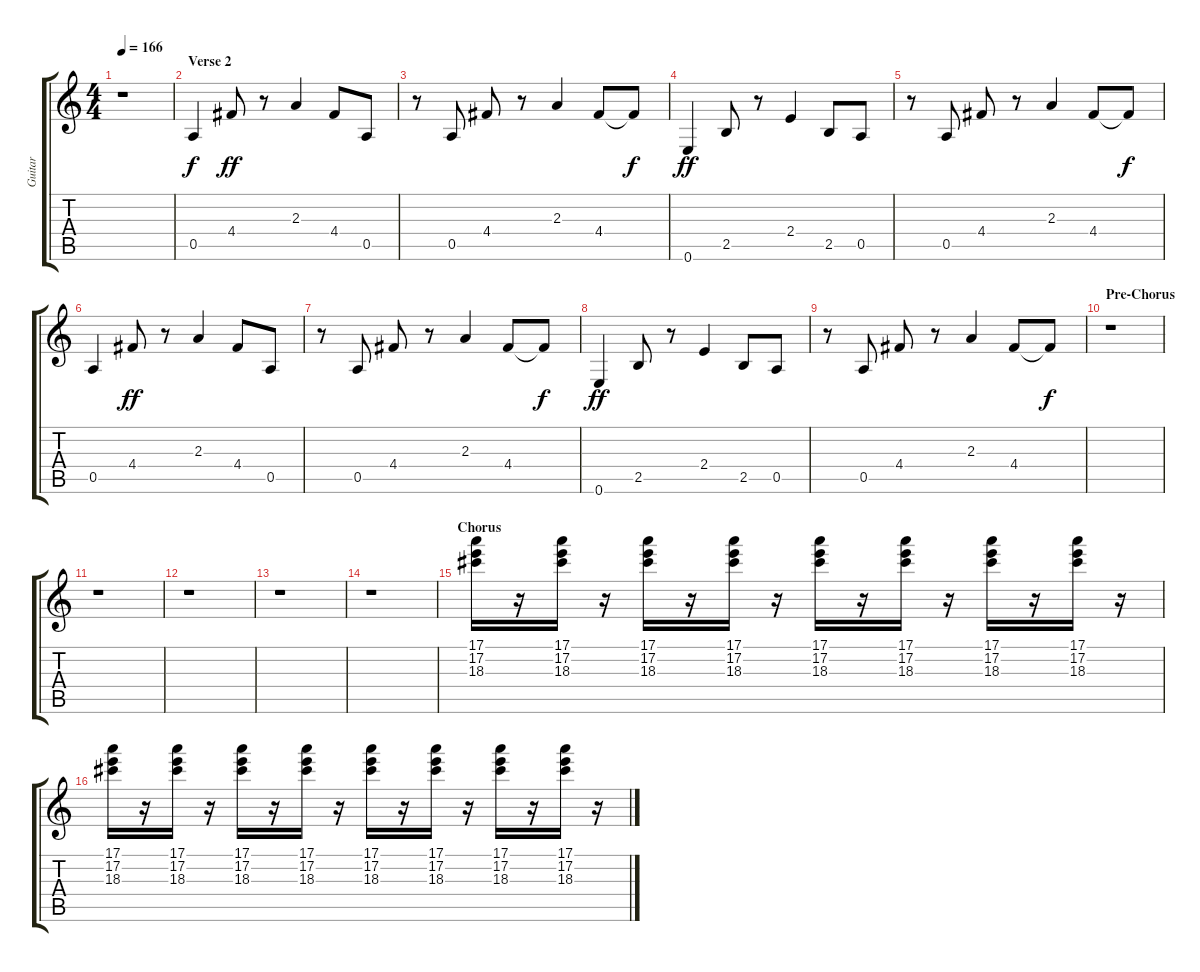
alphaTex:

\track ("Guitar" "Guitar") {instrument distortionguitar}
\staff {score tabs}
\tuning (E4 B3 G3 D3 A2 E2) {hide}
\ts (4 4)
\tempo 166
\clef g2
\ks c
r.1{dy f} |
\section ("" "Verse 2")
0.5.4 4.4.8{dy ff} r.8 2.3.4 4.4.8 0.5.8 |
r.8 0.5.8 4.4.8 r.8 2.3.4 4.4.8 4.4{t}.8{dy f} |
0.6.4{dy ff} 2.5.8 r.8 2.4.4 2.5.8 0.5.8 |
r.8 0.5.8 4.4.8 r.8 2.3.4 4.4.8 4.4{t}.8{dy f} |
0.5.4 4.4.8{dy ff} r.8 2.3.4 4.4.8 0.5.8 |
r.8 0.5.8 4.4.8 r.8 2.3.4 4.4.8 4.4{t}.8{dy f} |
0.6.4{dy ff} 2.5.8 r.8 2.4.4 2.5.8 0.5.8 |
r.8 0.5.8 4.4.8 r.8 2.3.4 4.4.8 4.4{t}.8{dy f} |
\section ("" "Pre-Chorus")
r.1 |
r.1 |
r.1 |
r.1 |
r.1 |
\section ("" "Chorus")
(17.1 17.2 18.3).16 r.16 (17.1 17.2 18.3).16 r.16 (17.1 17.2 18.3).16 r.16 (17.1 17.2 18.3).16 r.16 (17.1 17.2 18.3).16 r.16 (17.1 17.2 18.3).16 r.16 (17.1 17.2 18.3).16 r.16 (17.1 17.2 18.3).16 r.16 |
(17.1 17.2 18.3).16 r.16 (17.1 17.2 18.3).16 r.16 (17.1 17.2 18.3).16 r.16 (17.1 17.2 18.3).16 r.16 (17.1 17.2 18.3).16 r.16 (17.1 17.2 18.3).16 r.16 (17.1 17.2 18.3).16 r.16 (17.1 17.2 18.3).16 r.16
